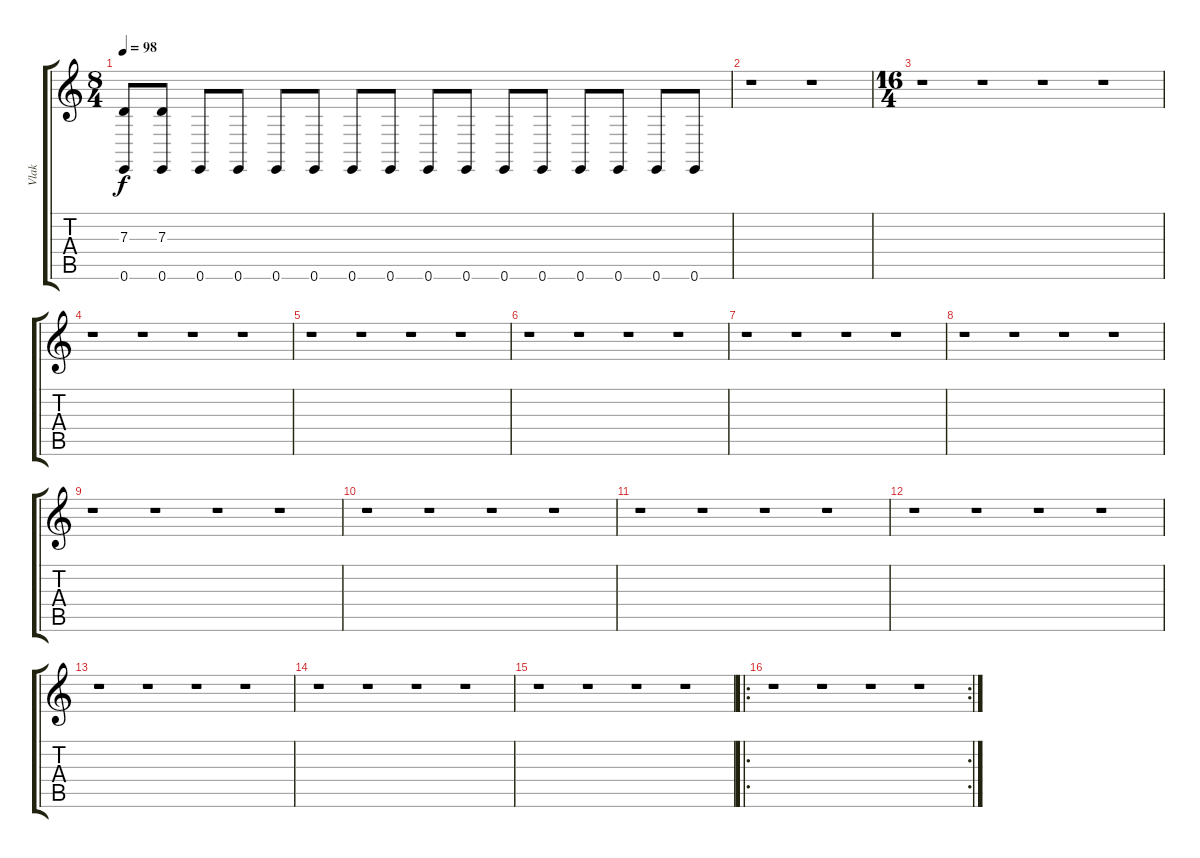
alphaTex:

\track ("Vlak" "Vlak") {instrument applause}
\staff {score tabs}
\tuning (E4 B3 G3 D3 A2 E2) {hide}
\ts (8 4)
\tempo 98
\clef g2
\ks c
(7.3 0.6).8{dy f volume 3 instrument applause} (7.3 0.6).8{volume 4} 0.6.8{volume 5} 0.6.8{volume 7} 0.6.8{volume 8} 0.6.8{volume 12} 0.6.8{volume 13} 0.6.8{volume 14} 0.6.8{volume 12} 0.6.8{volume 13} 0.6.8{volume 14} 0.6.8{volume 15} 0.6.8{volume 16} 0.6.8{volume 13} 0.6.8{volume 8} 0.6.8{volume 5} |
r.1 r.1 |
\ts (16 4)
r.1 r.1 r.1 r.1 |
r.1 r.1 r.1 r.1 |
r.1 r.1 r.1 r.1 |
r.1 r.1 r.1 r.1 |
r.1 r.1 r.1 r.1 |
r.1 r.1 r.1 r.1 |
r.1 r.1 r.1 r.1 |
r.1 r.1 r.1 r.1 |
r.1 r.1 r.1 r.1 |
r.1 r.1 r.1 r.1 |
r.1 r.1 r.1 r.1 |
r.1 r.1 r.1 r.1 |
r.1 r.1 r.1 r.1 |
\ro
\rc 2
r.1 r.1 r.1 r.1
